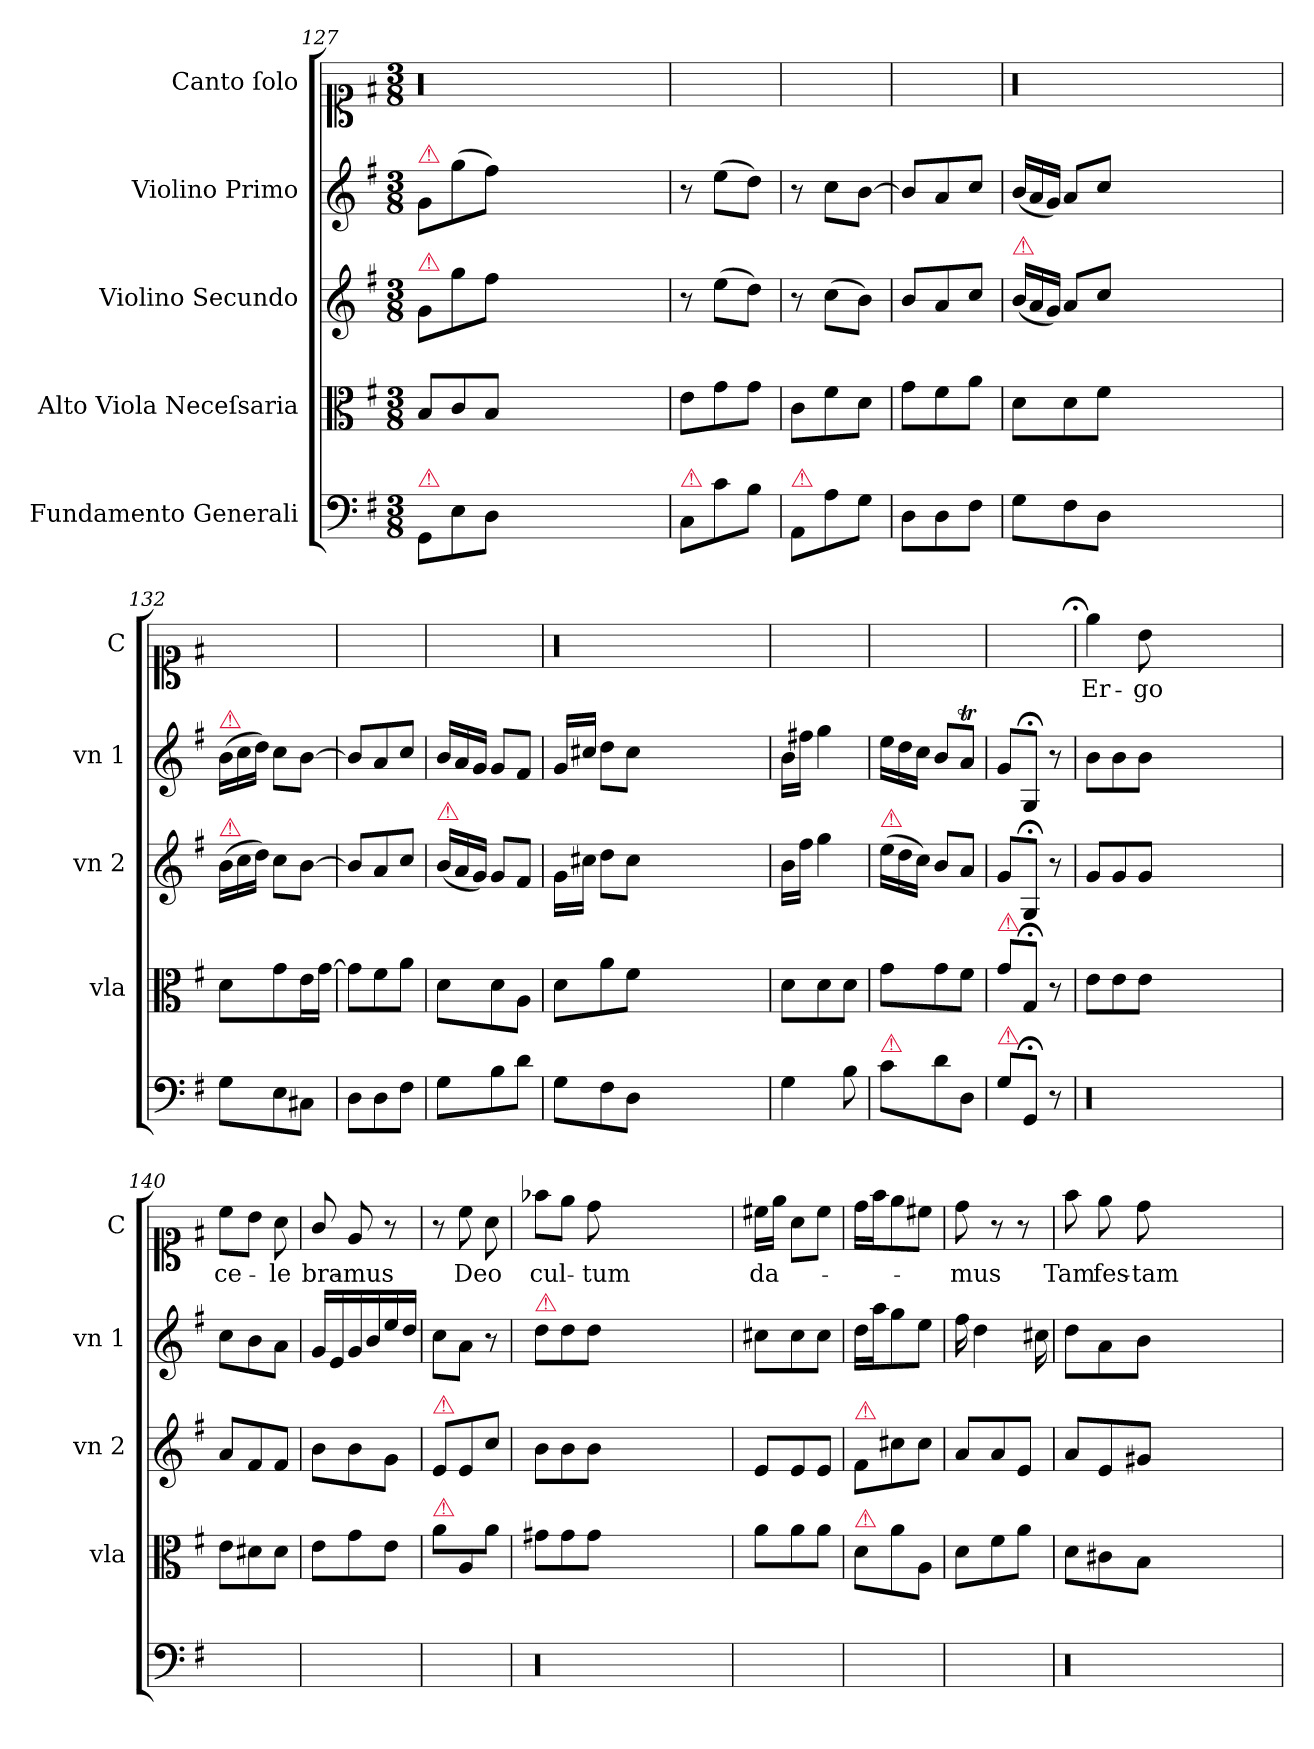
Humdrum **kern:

**kern	**kern	**kern	**kern	**dynam	**kern	**text
*part5	*part4	*part3	*part2	*part2	*part1	*part1
*staff5	*staff4	*staff3	*staff2	*staff2	*staff1	*staff1
*I"Fundamento Generali	*I"Alto Viola Neceſsaria	*I"Violino Secundo	*I"Violino Primo	*	*I"Canto ſolo	*
*	*I'vla	*I'vn 2	*I'vn 1	*	*I'C	*
*clefF4	*clefC3	*clefG2	*clefG2	*	*clefC1	*
*k[f#]	*k[f#]	*k[f#]	*k[f#]	*	*k[f#]	*
*M3/8	*M3/8	*M3/8	*M3/8	*	*M3/8	*
=127	=127	=127	=127	=127	=127	=127
!	!	!	!LO:TX:a:color=crimson:t=⚠	!	!	!
!	!	!LO:TX:a:color=crimson:t=⚠	!	!	!	!
!LO:TX:a:color=crimson:t=⚠	!	!	!	!	!	!
!	!	!	!	!	!LO:N:vis=00	!
8GG/L	8B/L	8g/L	8g/L	.	1.r	.
8E\	8c/	8gg\	(8gg\	.	.	.
8D\J	8B/J	8ff#\J	8ff#\J)	.	.	.
1ryy	1ryy	1ryy	1ryy	.	.	.
8ryy	8ryy	8ryy	8ryy	.	.	.
=128	=128	=128	=128	=128	=128	=128
!LO:TX:a:color=crimson:t=⚠	!	!	!	!	!	!
8C/L	8e\L	8r	8r	.	4.ryy	.
8c\	8g\	(8ee\L	(8ee\L	.	.	.
8B\J	8g\J	8dd\J)	8dd\J)	.	.	.
=129	=129	=129	=129	=129	=129	=129
!LO:TX:a:color=crimson:t=⚠	!	!	!	!	!	!
8AA/L	8c\L	8r	8r	.	4.ryy	.
8A\	8f#\	(8cc\L	8cc\L	.	.	.
8G\J	8d\J	8b\J)	[8b\J	.	.	.
=130	=130	=130	=130	=130	=130	=130
8D\L	8g\L	8b/L	8b/L]	.	4.ryy	.
8D\	8f#\	8a/	8a/	.	.	.
8F#\J	8a\J	8cc/J	8cc/J	.	.	.
=131	=131	=131	=131	=131	=131	=131
*	*	*Xtuplet	*Xtuplet	*	*	*
!	!	!LO:TX:a:color=crimson:t=⚠	!	!	!	!
!	!	!	!	!	!LO:N:vis=00	!
8G\L	8d\L	(24b/LL	(24b/LL	.	1.r	.
.	.	24a/	24a/	.	.	.
.	.	24g/JJ)	24g/JJ)	.	.	.
8F#\	8d\	8a/L	8a/L	.	.	.
8D\J	8f#\J	8cc/J	8cc/J	.	.	.
1ryy	1ryy	1ryy	1ryy	.	.	.
8ryy	8ryy	8ryy	8ryy	.	.	.
=132	=132	=132	=132	=132	=132	=132
!	!	!	!LO:TX:a:color=crimson:t=⚠	!	!	!
!	!	!LO:TX:a:color=crimson:t=⚠	!	!	!	!
8G\L	8d\L	(24b\LL	(24b\LL	.	4.ryy	.
.	.	24cc\	24cc\	.	.	.
.	.	24dd\JJ)	24dd\JJ)	.	.	.
8E\	8g\	8cc\L	8cc\L	.	.	.
8C#X\J	16e\L	[8b\J	[8b\J	.	.	.
.	[16g\JJ	.	.	.	.	.
=133	=133	=133	=133	=133	=133	=133
8D\L	8g\L]	8b/L]	8b/L]	.	4.ryy	.
8D\	8f#\	8a/	8a/	.	.	.
8F#\J	8a\J	8cc/J	8cc/J	.	.	.
=134	=134	=134	=134	=134	=134	=134
!	!	!LO:TX:a:color=crimson:t=⚠	!	!	!	!
8G\L	8d\L	(24b/LL	24b/LL	.	4.ryy	.
.	.	24a/	24a/	.	.	.
.	.	24g/JJ)	24g/JJ	.	.	.
8B\	8d\	8g/L	8g/L	.	.	.
8d\J	8A\J	8f#/J	8f#/J	.	.	.
=135	=135	=135	=135	=135	=135	=135
!	!	!	!	!	!LO:N:vis=00	!
8G\L	8d\L	16g\LL	16g/LL	.	1.r	.
.	.	16cc#X\JJ	16cc#X/JJ	.	.	.
8F#\	8a\	8dd\L	8dd\L	.	.	.
8D\J	8f#\J	8cc#\J	8cc#\J	.	.	.
1ryy	1ryy	1ryy	1ryy	.	.	.
8ryy	8ryy	8ryy	8ryy	.	.	.
=136	=136	=136	=136	=136	=136	=136
4G\	8d\L	16b\LL	16b\LL	.	4.ryy	.
.	.	16ff#\JJ	16ff#X\JJ	.	.	.
.	8d\	4gg\	4gg\	.	.	.
8B\	8d\J	.	.	.	.	.
=137	=137	=137	=137	=137	=137	=137
!	!	!LO:TX:a:color=crimson:t=⚠	!	!	!	!
!LO:TX:a:color=crimson:t=⚠	!	!	!	!	!	!
8c\L	8g\L	(24ee\LL	24ee\LL	.	4.ryy	.
.	.	24dd\	24dd\	.	.	.
.	.	24cc\JJ)	24cc\JJ	.	.	.
8d\	8g\	8b/L	8b/L	.	.	.
8D/J	8f#\J	8a/J	8aT/J	.	.	.
=138	=138	=138	=138	=138	=138	=138
!	!LO:TX:a:color=crimson:t=⚠	!	!	!	!	!
!LO:TX:a:color=crimson:t=⚠	!	!	!	!	!	!
8G\L	8g\L	8g/L	8g/L	.	4.ryy	.
8GG;<;/J	8G;<;/J	8G;<;/J	8G;<;/J	.	.	.
8r	8r	8r	8r	.	.	.
=139	=139	=139	=139	=139;	=139;	=139;
!LO:N:vis=00	!	!	!	!LO:DY:a	!	!
1.r	8e\L	8g/L	8b\L	po&colon;	4ee\	Er-
.	8e\	8g/	8b\	.	.	.
.	8e\J	8g/J	8b\J	.	8b\	-go
.	1ryy	1ryy	1ryy	.	1ryy	.
.	8ryy	8ryy	8ryy	.	8ryy	.
=140	=140	=140	=140	=140	=140	=140
4.ryy	8e\L	8a/L	8cc\L	.	8cc\L	ce-
.	8d#X\	8f#/	8b\	.	8b\J	.
.	8d#\J	8f#/J	8a\J	.	8a\	-le
=141	=141	=141	=141	=141	=141	=141
4.ryy	8e\L	8b\L	16g/LL	.	8g/	bra-
.	.	.	16e/	.	.	.
.	8g\	8b\	16g/	.	8e/	-mus
.	.	.	16b/	.	.	.
.	8e\J	8g\J	16ee/	.	8r	.
.	.	.	16dd/JJ	.	.	.
=142	=142	=142	=142	=142	=142	=142
!	!	!LO:TX:a:color=crimson:t=⚠	!	!	!	!
!	!LO:TX:a:color=crimson:t=⚠	!	!	!	!	!
4.ryy	8a\L	8e/L	8cc\L	.	8r	.
.	8A/	8e/	8a\J	.	8cc\	Deo
.	8a\J	8cc\J	8r	.	8a\	.
=143	=143	=143	=143	=143	=143	=143
!	!	!	!LO:TX:a:color=crimson:t=⚠	!	!	!
!LO:N:vis=00	!	!	!	!	!	!
1.r	8g#X\L	8b\L	8dd\L	.	8ff-X\L	cul-
.	8g#\	8b\	8dd\	.	8ee\J	.
.	8g#\J	8b\J	8dd\J	.	8dd\	-tum
.	1ryy	1ryy	1ryy	.	1ryy	.
.	8ryy	8ryy	8ryy	.	8ryy	.
=144	=144	=144	=144	=144	=144	=144
4.ryy	8a\L	8e/L	8cc#X\L	.	16cc#X\LL	da-
.	.	.	.	.	16ee\JJ	.
.	8a\	8e/	8cc#\	.	8a\L	.
.	8a\J	8e/J	8cc#\J	.	8cc#\J	.
=145	=145	=145	=145	=145	=145	=145
!	!	!LO:TX:a:color=crimson:t=⚠	!	!	!	!
!	!LO:TX:a:color=crimson:t=⚠	!	!	!	!	!
4.ryy	8d\L	8f#/L	16dd\LL	.	16dd\LL	.
.	.	.	16aa\J	.	16ff#\J	.
.	8a\	8cc#X\	8gg\	.	8ee\	.
.	8A/J	8cc#\J	8ee\J	.	8cc#X\J	.
=146	=146	=146	=146	=146	=146	=146
4.ryy	8d\L	8a/L	16ff#\	.	8dd\	-mus
.	.	.	4dd\	.	.	.
.	8f#\	8a/	.	.	8r	.
.	8a\J	8e/J	.	.	8r	.
.	.	.	16cc#X\	.	.	.
=147	=147	=147	=147	=147	=147	=147
!LO:N:vis=00	!	!	!	!	!	!
1.r	8d\L	8a/L	8dd\L	.	8ff#\	Tam
.	8c#X\	8e/	8a\	.	8ee\	fes-
.	8B\J	8g#X/J	8b\J	.	8dd\	-tam
.	1ryy	1ryy	1ryy	.	1ryy	.
.	8ryy	8ryy	8ryy	.	8ryy	.
=	=	=	=	=	=	=
*-	*-	*-	*-	*-	*-	*-
